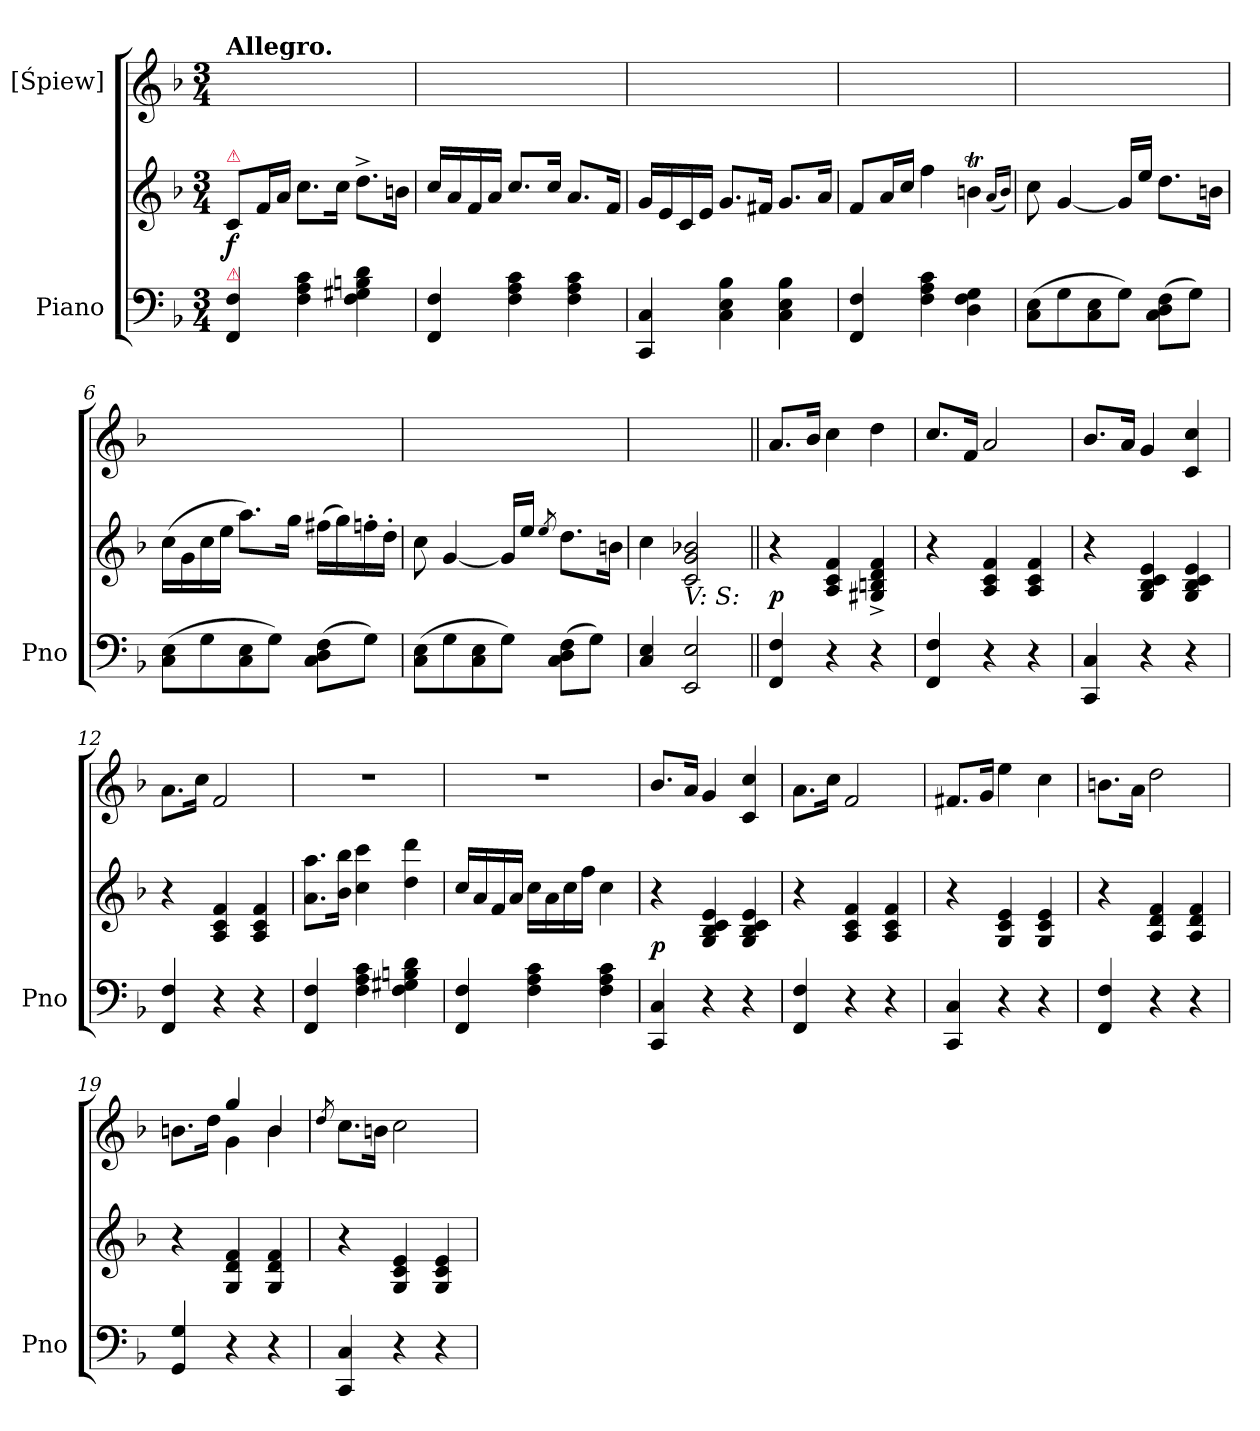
**kern	**kern	**dynam	**kern
*part2	*part2	*part2	*part1
*staff3	*staff2	*staff2/3	*staff1
*I"Piano	*	*	*I"[Śpiew]
*I'Pno	*	*	*
*clefF4	*clefG2	*	*clefG2
*k[b-]	*k[b-]	*	*k[b-]
*F:	*F:	*	*F:
*M3/4	*M3/4	*	*M3/4
=1	=1	=1	=1
!	!	!	!LO:TX:a:B:t=Allegro.
!	!LO:TX:a:color=crimson:t=⚠	!	!
!LO:TX:a:color=crimson:t=⚠	!	!	!
4FF/ 4F/	8c/L	f	2.ryy
.	16f/L	.	.
.	16a/JJ	.	.
4F\ 4A\ 4c\	8.cc\L	.	.
.	16cc\Jk	.	.
4F\ 4G#X\ 4Bn\ 4d\	8.dd^<\L	.	.
.	16bn\Jk	.	.
=2	=2	=2	=2
4FF/ 4F/	16cc/LL	.	2.ryy
.	16a/	.	.
.	16f/	.	.
.	16a/JJ	.	.
4F\ 4A\ 4c\	8.cc/L	.	.
.	16cc/Jk	.	.
4F\ 4A\ 4c\	8.a/L	.	.
.	16f/Jk	.	.
=3	=3	=3	=3
4CC/ 4C/	16g/LL	.	2.ryy
.	16e/	.	.
.	16c/	.	.
.	16e/JJ	.	.
4C\ 4E\ 4B-\	8.g/L	.	.
.	16f#X/Jk	.	.
4C\ 4E\ 4B-\	8.g/L	.	.
.	16a/Jk	.	.
=4	=4	=4	=4
4FF/ 4F/	8f/L	.	2.ryy
.	16a/L	.	.
.	16cc/JJ	.	.
4F\ 4A\ 4c\	4ff\	.	.
4D\ 4F\ 4G\	4bnt\	.	.
.	(<16qqa/LL	.	.
.	16qqb/JJ)	.	.
=5	=5	=5	=5
(8C\ 8E\L	8cc\	.	2.ryy
8G\	[4g/	.	.
8C\ 8E\	.	.	.
8G\J)	16g/LL]	.	.
.	16ee/JJ	.	.
(8C\ 8D\ 8F\L	8.dd\L	.	.
8G\J)	.	.	.
.	16bn\Jk	.	.
=6	=6	=6	=6
(8C\ 8E\L	(16cc\LL	.	2.ryy
.	16g\	.	.
8G\	16cc\	.	.
.	16ee\JJ	.	.
8C\ 8E\	8.aa\L)	.	.
8G\J)	.	.	.
.	16gg\Jk	.	.
(8C\ 8D\ 8F\L	(16ff#X\LL	.	.
.	16gg\)	.	.
8G\J)	16ffn'\	.	.
.	16dd'\JJ	.	.
=7	=7	=7	=7
(8C\ 8E\L	8cc\	.	2.ryy
8G\	[4g/	.	.
8C\ 8E\	.	.	.
8G\J)	16g/LL]	.	.
.	16ee/JJ	.	.
.	8qee/	.	.
(8C\ 8D\ 8F\L	8.dd\L	.	.
8G\J)	.	.	.
.	16bn\Jk	.	.
=8	=8	=8	=8
4C/ 4E/	4cc\	.	2.ryy
!	!LO:TX:b:i:t=V&colon; S&colon;	!	!
2EE/ 2E/	2c/ 2g/ 2b-X/	.	.
=9||	=9||	=9||	=9||
4FF/ 4F/	4r	p	8.a/L
.	.	.	16b-/Jk
4r	4A/ 4c/ 4f/	.	4cc\
4r	4G#X^>/ 4Bn^>/ 4d^>/ 4f^>/	.	4dd\
=10	=10	=10	=10
4FF/ 4F/	4r	.	8.cc/L
.	.	.	16f/Jk
4r	4A/ 4c/ 4f/	.	2a/
4r	4A/ 4c/ 4f/	.	.
=11	=11	=11	=11
4CC/ 4C/	4r	.	8.b-/L
.	.	.	16a/Jk
4r	4G/ 4B-/ 4c/ 4e/	.	4g/
4r	4G/ 4B-/ 4c/ 4e/	.	4c/ 4cc/
=12	=12	=12	=12
4FF/ 4F/	4r	.	8.a\L
.	.	.	16cc\Jk
4r	4A/ 4c/ 4f/	.	2f/
4r	4A/ 4c/ 4f/	.	.
=13	=13	=13	=13
4FF/ 4F/	8.a\ 8.aa\L	.	2.r
.	16b-\ 16bb-\Jk	.	.
4F\ 4A\ 4c\	4cc\ 4ccc\	.	.
4F\ 4G#X\ 4Bn\ 4d\	4dd\ 4ddd\	.	.
=14	=14	=14	=14
4FF/ 4F/	16cc/LL	.	2.r
.	16a/	.	.
.	16f/	.	.
.	16a/JJ	.	.
4F\ 4A\ 4c\	16cc\LL	.	.
.	16a\	.	.
.	16cc\	.	.
.	16ff\JJ	.	.
4F\ 4A\ 4c\	4cc\	.	.
=15	=15	=15	=15
4CC/ 4C/	4r	p	8.b-/L
.	.	.	16a/Jk
4r	4G/ 4B-/ 4c/ 4e/	.	4g/
4r	4G/ 4B-/ 4c/ 4e/	.	4c/ 4cc/
=16	=16	=16	=16
4FF/ 4F/	4r	.	8.a\L
.	.	.	16cc\Jk
4r	4A/ 4c/ 4f/	.	2f/
4r	4A/ 4c/ 4f/	.	.
=17	=17	=17	=17
4CC/ 4C/	4r	.	8.f#X/L
.	.	.	16g/Jk
4r	4G/ 4c/ 4e/	.	4ee\
4r	4G/ 4c/ 4e/	.	4cc\
=18	=18	=18	=18
4FF/ 4F/	4r	.	8.bn\L
.	.	.	16a\Jk
4r	4A/ 4d/ 4f/	.	2dd\
4r	4A/ 4d/ 4f/	.	.
=19	=19	=19	=19
*	*	*	*^
4GG/ 4G/	4r	.	8.bn\L	4rcyy
.	.	.	16dd\Jk	.
4r	4G/ 4d/ 4f/	.	4gg/	4g\
4r	4G/ 4d/ 4f/	.	4b/	4b\
*	*	*	*v	*v
=20	=20	=20	=20
.	.	.	8qdd/
4CC/ 4C/	4r	.	8.cc\L
.	.	.	16bn\Jk
4r	4G/ 4c/ 4e/	.	2cc\
4r	4G/ 4c/ 4e/	.	.
=	=	=	=
*-	*-	*-	*-
